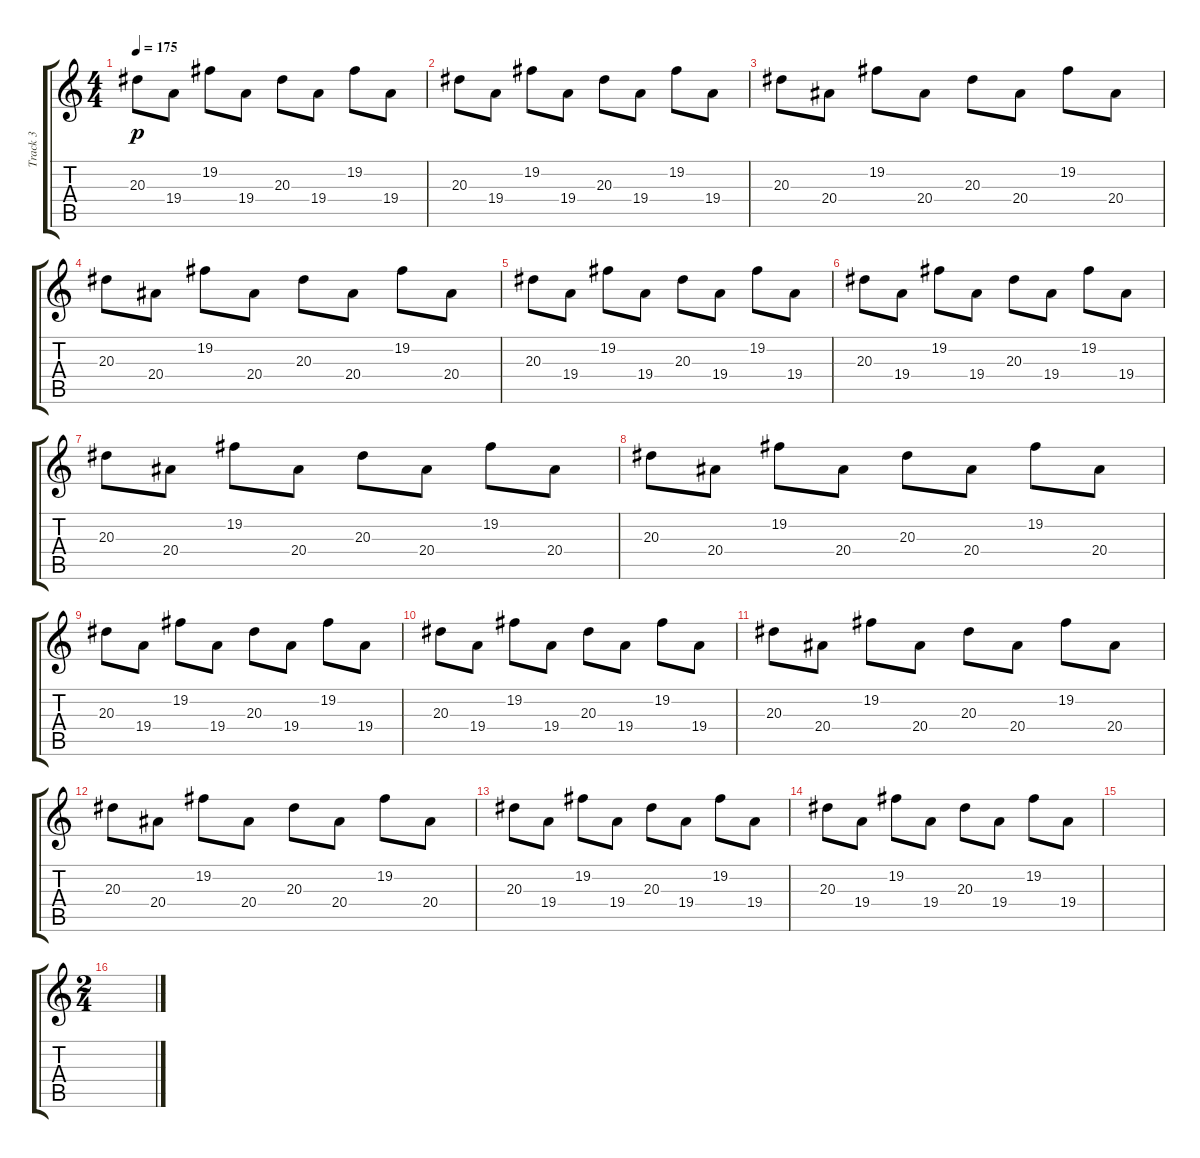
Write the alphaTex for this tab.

\track ("Track 3" "Track 3") {instrument lead2sawtooth}
\staff {score tabs}
\tuning (E4 B3 G3 D3 A2 E2) {hide}
\ts (4 4)
\tempo 175
\clef g2
\ks c
20.3.8{dy p} 19.4.8 19.2.8 19.4.8 20.3.8 19.4.8 19.2.8 19.4.8 |
20.3.8 19.4.8 19.2.8 19.4.8 20.3.8 19.4.8 19.2.8 19.4.8 |
20.3.8{volume 10} 20.4.8 19.2.8 20.4.8 20.3.8 20.4.8 19.2.8 20.4.8 |
20.3.8 20.4.8 19.2.8 20.4.8 20.3.8 20.4.8 19.2.8 20.4.8 |
20.3.8 19.4.8 19.2.8 19.4.8 20.3.8 19.4.8 19.2.8 19.4.8 |
20.3.8 19.4.8 19.2.8 19.4.8 20.3.8 19.4.8 19.2.8 19.4.8 |
20.3.8{volume 10} 20.4.8 19.2.8 20.4.8 20.3.8 20.4.8 19.2.8 20.4.8 |
20.3.8 20.4.8 19.2.8 20.4.8 20.3.8 20.4.8 19.2.8 20.4.8 |
20.3.8 19.4.8 19.2.8 19.4.8 20.3.8 19.4.8 19.2.8 19.4.8 |
20.3.8 19.4.8 19.2.8 19.4.8 20.3.8 19.4.8 19.2.8 19.4.8 |
20.3.8{volume 10} 20.4.8 19.2.8 20.4.8 20.3.8 20.4.8 19.2.8 20.4.8 |
20.3.8 20.4.8 19.2.8 20.4.8 20.3.8 20.4.8 19.2.8 20.4.8 |
20.3.8 19.4.8 19.2.8 19.4.8 20.3.8 19.4.8 19.2.8 19.4.8 |
20.3.8 19.4.8 19.2.8 19.4.8 20.3.8 19.4.8 19.2.8 19.4.8 |
|
\ts (2 4)
